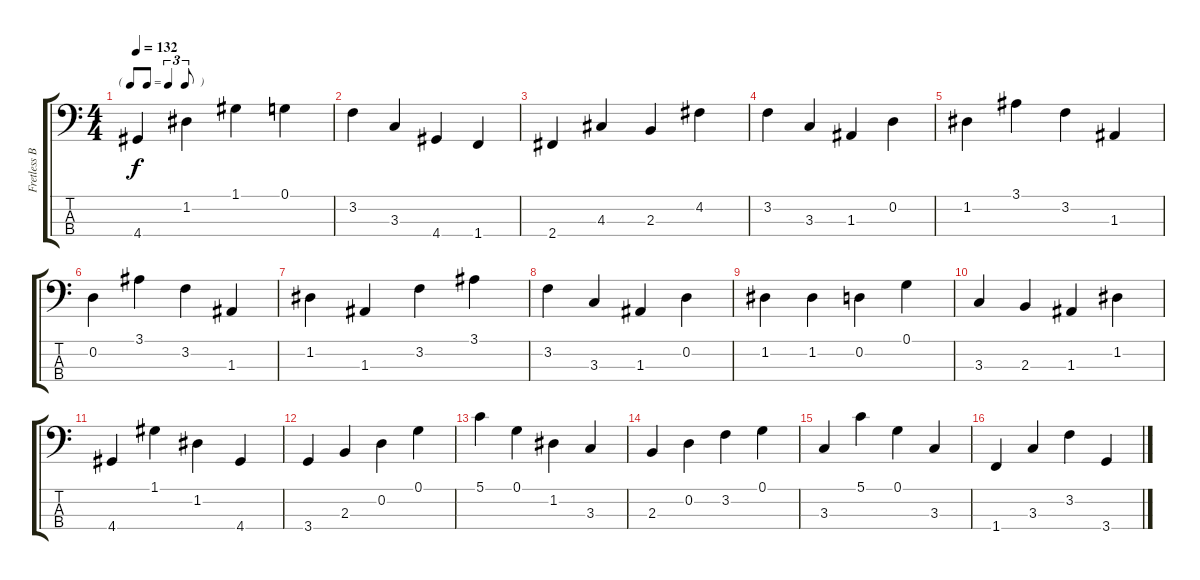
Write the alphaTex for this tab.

\track ("Fretless Bass" "Fretless B") {instrument fretlessbass}
\staff {score tabs}
\tuning (G2 D2 A1 E1) {hide}
\ts (4 4)
\tf triplet8th
\tempo 132
\clef f4
\ks c
4.4.4{dy f} 1.2.4 1.1.4 0.1.4 |
3.2.4 3.3.4 4.4.4 1.4.4 |
2.4.4 4.3.4 2.3.4 4.2.4 |
3.2.4 3.3.4 1.3.4 0.2.4 |
1.2.4 3.1.4 3.2.4 1.3.4 |
0.2.4 3.1.4 3.2.4 1.3.4 |
1.2.4 1.3.4 3.2.4 3.1.4 |
3.2.4 3.3.4 1.3.4 0.2.4 |
1.2.4 1.2.4 0.2.4 0.1.4 |
3.3.4 2.3.4 1.3.4 1.2.4 |
4.4.4 1.1.4 1.2.4 4.4.4 |
3.4.4 2.3.4 0.2.4 0.1.4 |
5.1.4 0.1.4 1.2.4 3.3.4 |
2.3.4 0.2.4 3.2.4 0.1.4 |
3.3.4 5.1.4 0.1.4 3.3.4 |
1.4.4 3.3.4 3.2.4 3.4.4
